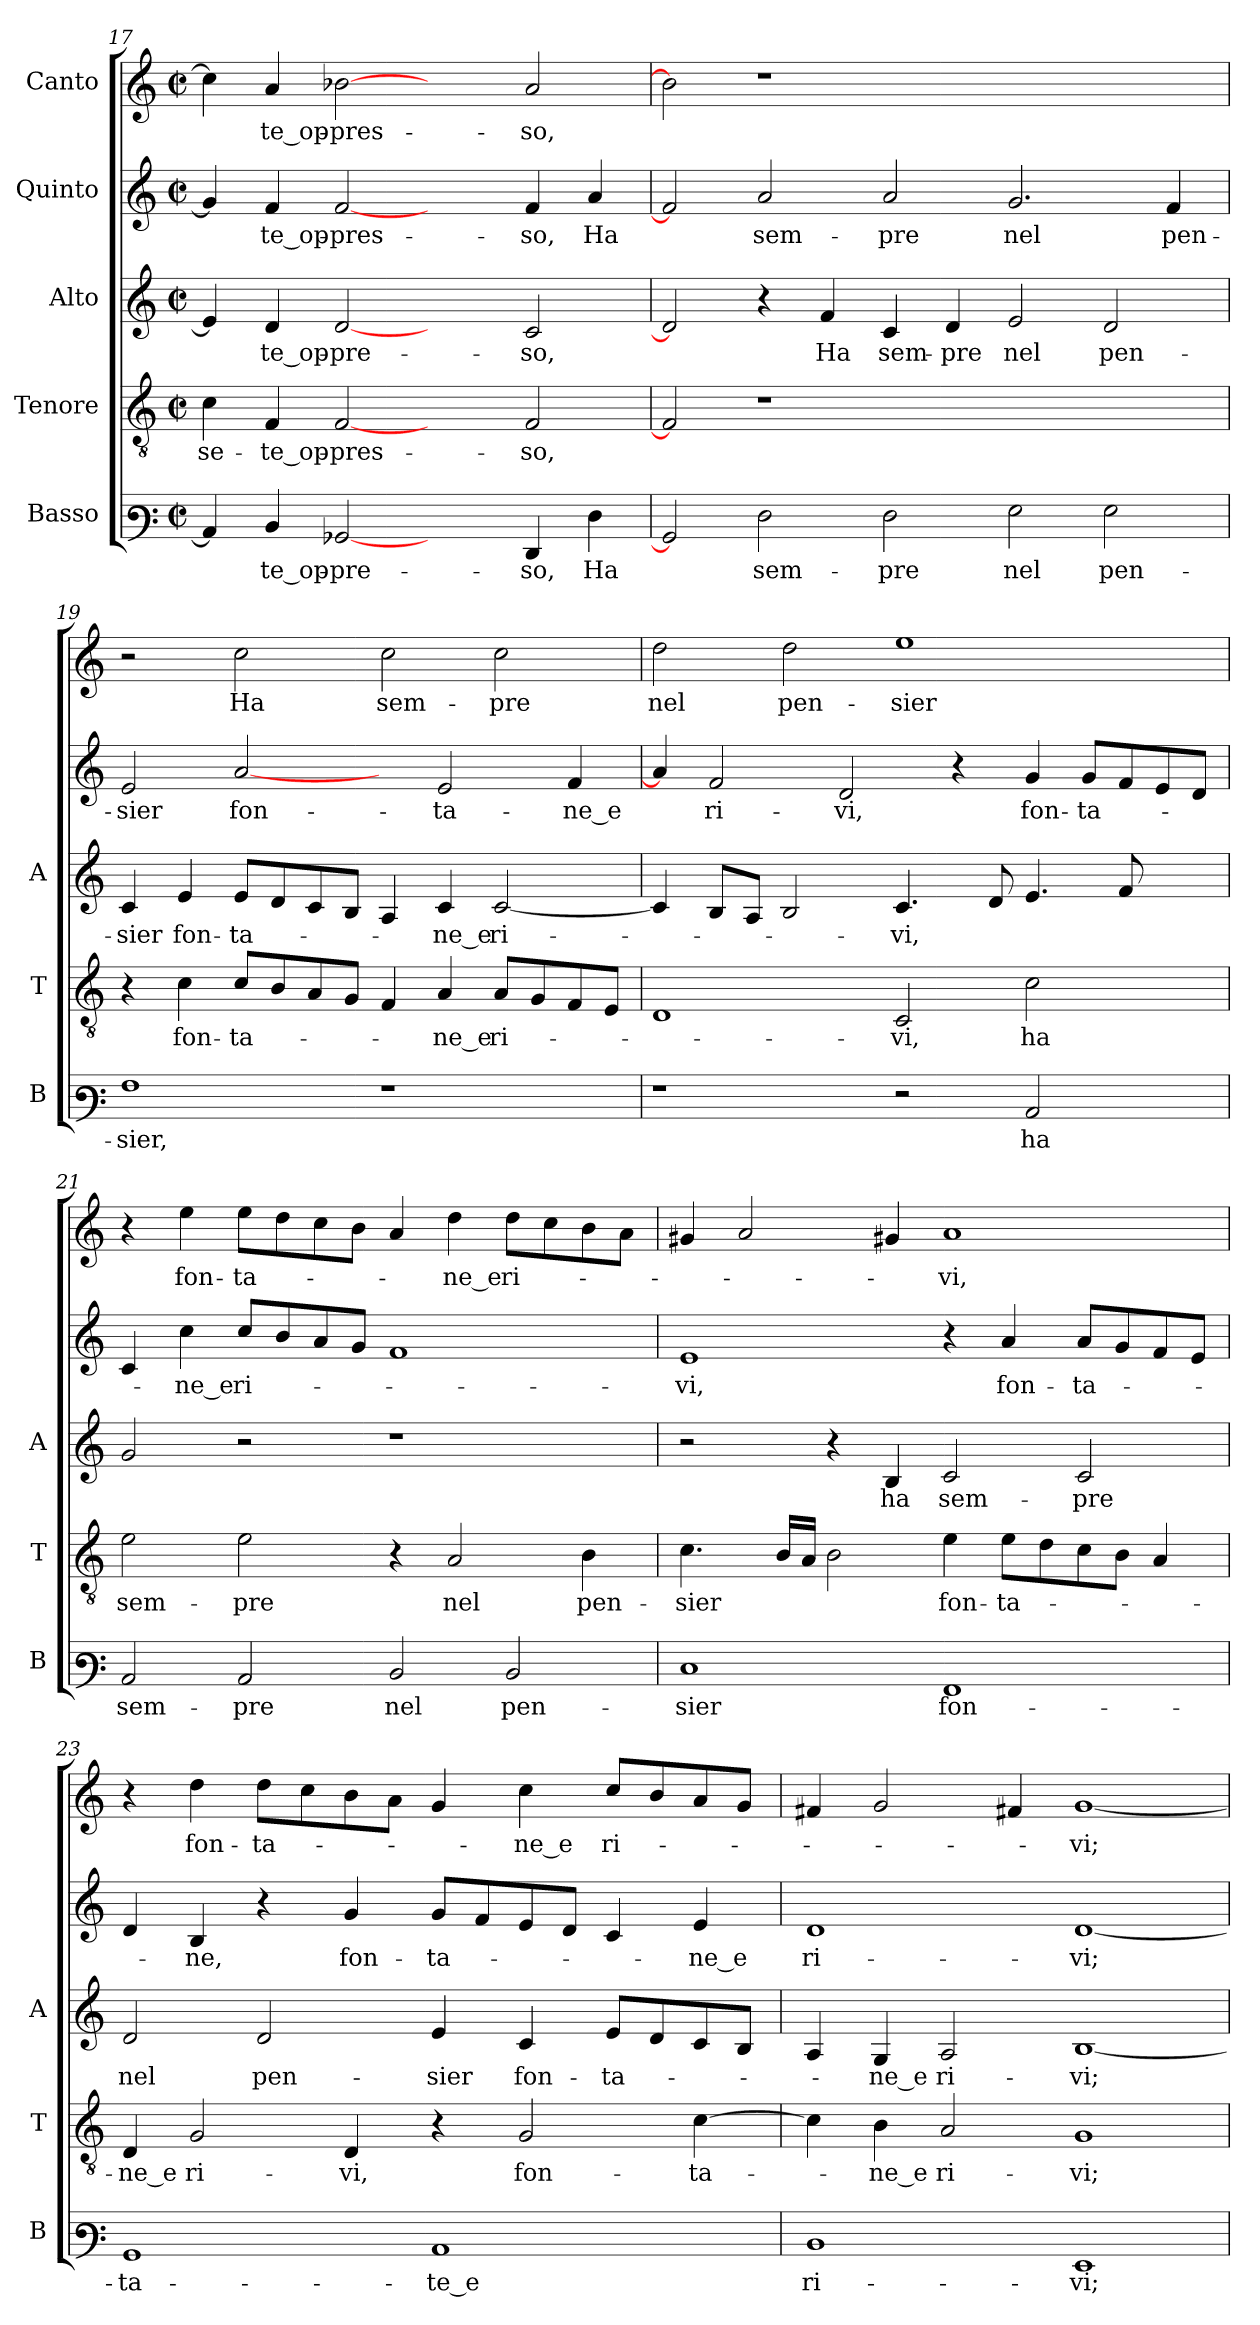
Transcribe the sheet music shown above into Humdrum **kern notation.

**kern	**text	**kern	**text	**kern	**text	**kern	**text	**kern	**text
*part5	*part5	*part4	*part4	*part3	*part3	*part2	*part2	*part1	*part1
*staff5	*staff5	*staff4	*staff4	*staff3	*staff3	*staff2	*staff2	*staff1	*staff1
*I"Basso	*	*I"Tenore	*	*I"Alto	*	*I"Quinto	*	*I"Canto	*
*I'B	*	*I'T	*	*I'A	*	*	*	*	*
*clefF3	*	*clefGv2	*	*clefG2	*	*clefG2	*	*clefG2	*
*k[]	*	*k[]	*	*k[]	*	*k[]	*	*k[]	*
*C:	*	*C:	*	*C:	*	*C:	*	*C:	*
*M2/2	*	*M2/2	*	*M2/2	*	*M2/2	*	*M2/2	*
*met(c|)	*	*met(c|)	*	*met(c|)	*	*met(c|)	*	*met(c|)	*
=17	=17	=17	=17	=17	=17	=17	=17	=17	=17
4C]	.	4c	se-	4e]	.	4g]	.	4cc]	.
4D	te_op-	4F	te_op-	4d	te_op-	4f	te_op-	4a	te_op-
[2BB-X	pre-	[2F	pres-	[2d	pre-	[2f	pres-	[2b-X	pres-
2ryy	.	2ryy	.	2ryy	.	2ryy	.	2ryy	.
4FF	-so,	2F	-so,	2c	-so,	4f	-so,	2a	-so,
4F	-Ha	.	.	.	.	4a	-Ha	.	.
=18	=18	=18	=18	=18	=18	=18	=18	=18	=18
2BB-]	.	2F]	.	2d]	.	2f]	.	2b-]	.
2F	sem-	1r	.	4r	.	2a	sem-	1r	.
.	.	.	.	4f	-Ha	.	.	.	.
2F	-pre	.	.	4c	sem-	2a	-pre	.	.
.	.	.	.	4d	-pre	.	.	.	.
2G	-nel	1ryy	.	2e	-nel	2.g	-nel	1ryy	.
2G	pen-	.	.	2d	pen-	.	.	.	.
.	.	.	.	.	.	4f	pen-	.	.
!!LO:PB:g=z
=19	=19	=19	=19	=19	=19	=19	=19	=19	=19
1A	-sier,	4r	.	4c	-sier	2e	-sier	2r	.
.	.	4c	fon-	4e	fon-	.	.	.	.
.	.	8cL	ta-	8eL	ta-	[2a	fon-	2cc	-Ha
.	.	8B	.	8d	.	.	.	.	.
.	.	8A	.	8c	.	.	.	.	.
.	.	8GJ	.	8BJ	.	.	.	.	.
1r	.	4F	.	4A	.	4ryy	.	2cc	sem-
.	.	4A	-ne_e	4c	-ne_e	2e	ta-	.	.
.	.	8AL	ri-	[2c	ri-	.	.	2cc	-pre
.	.	8G	.	.	.	.	.	.	.
.	.	8F	.	.	.	4f	-ne_e	.	.
.	.	8EJ	.	.	.	.	.	.	.
=20	=20	=20	=20	=20	=20	=20	=20	=20	=20
1r	.	1D	.	4c]	.	4a]	.	2dd	-nel
.	.	.	.	8BL	.	2f	ri-	.	.
.	.	.	.	8AJ	.	.	.	.	.
.	.	.	.	2B	.	.	.	2dd	pen-
.	.	.	.	.	.	2d	-vi,	.	.
2r	.	2C	-vi,	4.c	-vi,	.	.	1ee	-sier
.	.	.	.	.	.	4r	.	.	.
.	.	.	.	8d	.	.	.	.	.
2C	-ha	2c	-ha	4.e	.	4g	fon-	.	.
.	.	.	.	.	.	8gL	ta-	.	.
.	.	.	.	8f	.	8f	.	.	.
4ryy	.	4ryy	.	4ryy	.	8e	.	4ryy	.
.	.	.	.	.	.	8dJ	.	.	.
=21	=21	=21	=21	=21	=21	=21	=21	=21	=21
2C	sem-	2e	sem-	2g	.	4c	.	4r	.
.	.	.	.	.	.	4cc	-ne_e	4ee	fon-
2C	-pre	2e	-pre	2r	.	8ccL	ri-	8eeL	ta-
.	.	.	.	.	.	8b	.	8dd	.
.	.	.	.	.	.	8a	.	8cc	.
.	.	.	.	.	.	8gJ	.	8bJ	.
2D	-nel	4r	.	1r	.	1f	.	4a	.
.	.	2A	-nel	.	.	.	.	4dd	-ne_e
2D	pen-	.	.	.	.	.	.	8ddL	ri-
.	.	.	.	.	.	.	.	8cc	.
.	.	4B	pen-	.	.	.	.	8b	.
.	.	.	.	.	.	.	.	8aJ	.
!!LO:LB:g=z
=22	=22	=22	=22	=22	=22	=22	=22	=22	=22
1E	-sier	4.c	-sier	2r	.	1e	-vi,	4g#X	.
.	.	.	.	.	.	.	.	2a	.
.	.	16BLL	.	.	.	.	.	.	.
.	.	16AJJ	.	.	.	.	.	.	.
.	.	2B	.	4r	.	.	.	.	.
.	.	.	.	4B	-ha	.	.	4g#X	.
1AA	fon-	4e	fon-	2c	sem-	4r	.	1a	-vi,
.	.	8eL	ta-	.	.	4a	fon-	.	.
.	.	8d	.	.	.	.	.	.	.
.	.	8c	.	2c	-pre	8aL	ta-	.	.
.	.	8BJ	.	.	.	8g	.	.	.
.	.	4A	.	.	.	8f	.	.	.
.	.	.	.	.	.	8eJ	.	.	.
=23	=23	=23	=23	=23	=23	=23	=23	=23	=23
1BB	ta-	4D	-ne_e	2d	-nel	4d	.	4r	.
.	.	2G	ri-	.	.	4B	-ne,	4dd	fon-
.	.	.	.	2d	pen-	4r	.	8ddL	ta-
.	.	.	.	.	.	.	.	8cc	.
.	.	4D	-vi,	.	.	4g	fon-	8b	.
.	.	.	.	.	.	.	.	8aJ	.
1C	-te_e	4r	.	4e	-sier	8gL	ta-	4g	.
.	.	.	.	.	.	8f	.	.	.
.	.	2G	fon-	4c	fon-	8e	.	4cc	-ne_e
.	.	.	.	.	.	8dJ	.	.	.
.	.	.	.	8eL	ta-	4c	.	8ccL	ri-
.	.	.	.	8d	.	.	.	8b	.
.	.	[4c	ta-	8c	.	4e	-ne_e	8a	.
.	.	.	.	8BJ	.	.	.	8gJ	.
=24	=24	=24	=24	=24	=24	=24	=24	=24	=24
1D	ri-	4c]	.	4A	.	1d	ri-	4f#X	.
.	.	4B	-ne_e	4G	-ne_e	.	.	2g	.
.	.	2A	ri-	2A	ri-	.	.	.	.
.	.	.	.	.	.	.	.	4f#X	.
1GG	-vi;	1G	-vi;	[1B	-vi;	[1d	-vi;	[1g	-vi;
=	=	=	=	=	=	=	=	=	=
*-	*-	*-	*-	*-	*-	*-	*-	*-	*-
